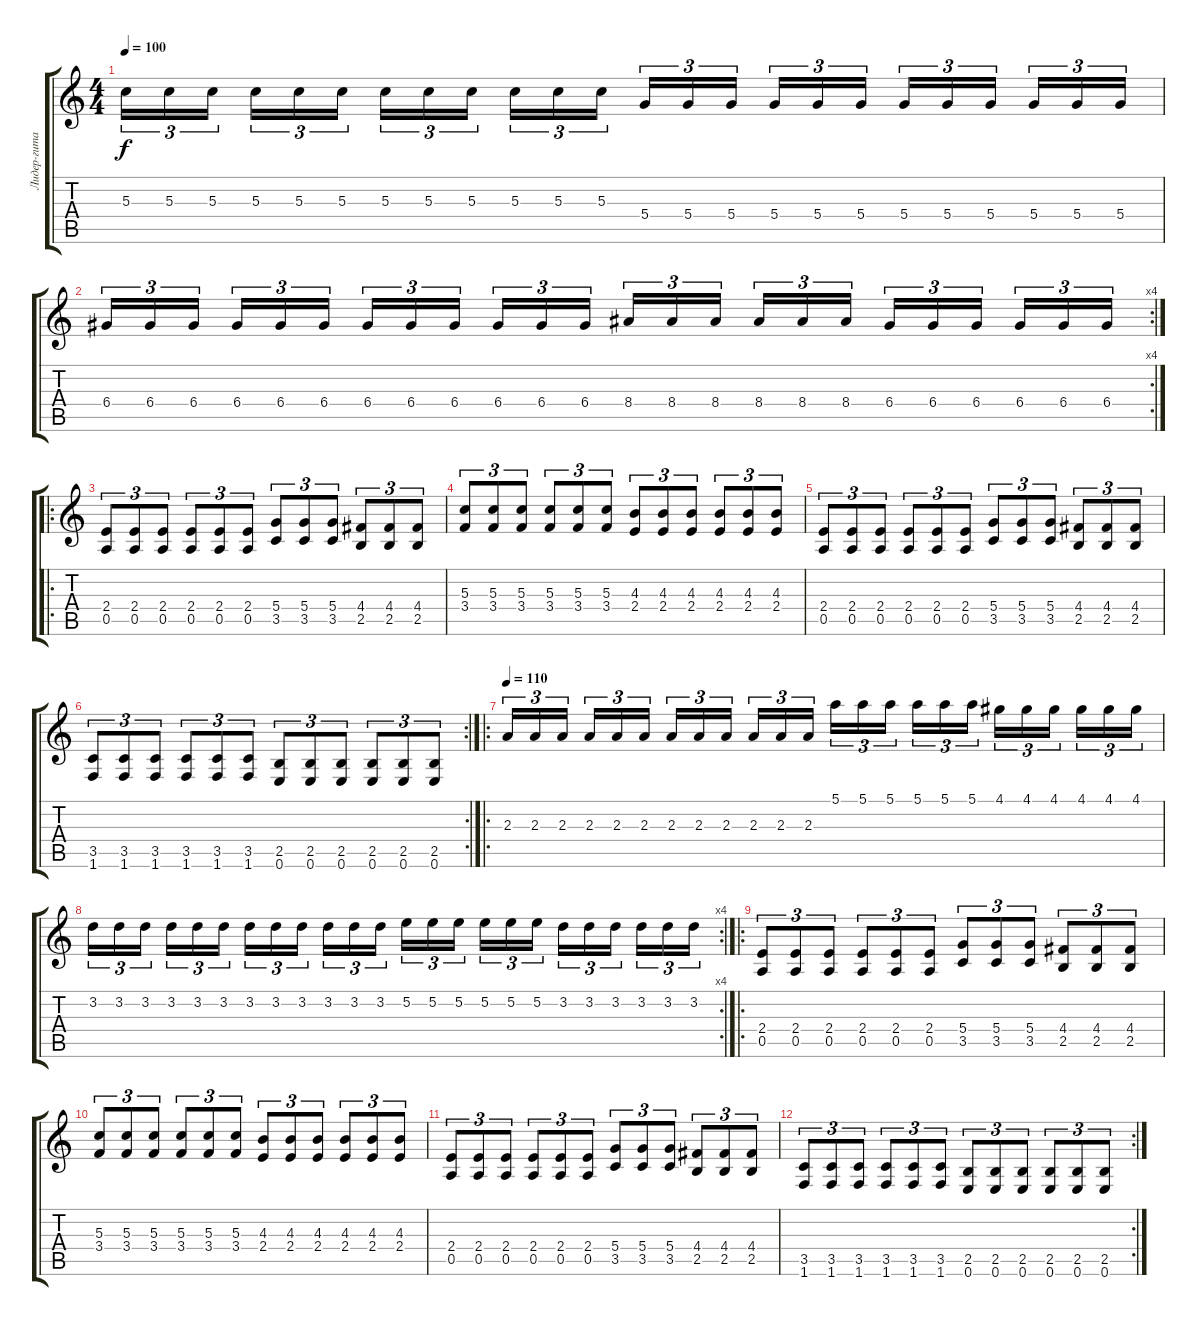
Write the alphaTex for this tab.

\track ("Лидер-гитара (Шаграт)" "Лидер-гита") {instrument distortionguitar}
\staff {score tabs}
\tuning (E4 B3 G3 D3 A2 E2) {hide}
\ts (4 4)
\tempo 100
\clef g2
\ks c
5.3.16{tu (3 2) dy f} 5.3.16{tu (3 2)} 5.3.16{tu (3 2) beam splitsecondary} 5.3.16{tu (3 2)} 5.3.16{tu (3 2)} 5.3.16{tu (3 2)} 5.3.16{tu (3 2)} 5.3.16{tu (3 2)} 5.3.16{tu (3 2) beam splitsecondary} 5.3.16{tu (3 2)} 5.3.16{tu (3 2)} 5.3.16{tu (3 2)} 5.4.16{tu (3 2)} 5.4.16{tu (3 2)} 5.4.16{tu (3 2) beam splitsecondary} 5.4.16{tu (3 2)} 5.4.16{tu (3 2)} 5.4.16{tu (3 2)} 5.4.16{tu (3 2)} 5.4.16{tu (3 2)} 5.4.16{tu (3 2) beam splitsecondary} 5.4.16{tu (3 2)} 5.4.16{tu (3 2)} 5.4.16{tu (3 2)} |
\rc 4
6.4.16{tu (3 2)} 6.4.16{tu (3 2)} 6.4.16{tu (3 2) beam splitsecondary} 6.4.16{tu (3 2)} 6.4.16{tu (3 2)} 6.4.16{tu (3 2)} 6.4.16{tu (3 2)} 6.4.16{tu (3 2)} 6.4.16{tu (3 2) beam splitsecondary} 6.4.16{tu (3 2)} 6.4.16{tu (3 2)} 6.4.16{tu (3 2)} 8.4.16{tu (3 2)} 8.4.16{tu (3 2)} 8.4.16{tu (3 2) beam splitsecondary} 8.4.16{tu (3 2)} 8.4.16{tu (3 2)} 8.4.16{tu (3 2)} 6.4.16{tu (3 2)} 6.4.16{tu (3 2)} 6.4.16{tu (3 2) beam splitsecondary} 6.4.16{tu (3 2)} 6.4.16{tu (3 2)} 6.4.16{tu (3 2)} |
\ro
(2.4 0.5).8{tu (3 2)} (2.4 0.5).8{tu (3 2)} (2.4 0.5).8{tu (3 2)} (2.4 0.5).8{tu (3 2)} (2.4 0.5).8{tu (3 2)} (2.4 0.5).8{tu (3 2)} (5.4 3.5).8{tu (3 2)} (5.4 3.5).8{tu (3 2)} (5.4 3.5).8{tu (3 2)} (4.4 2.5).8{tu (3 2)} (4.4 2.5).8{tu (3 2)} (4.4 2.5).8{tu (3 2)} |
(5.3 3.4).8{tu (3 2)} (5.3 3.4).8{tu (3 2)} (5.3 3.4).8{tu (3 2)} (5.3 3.4).8{tu (3 2)} (5.3 3.4).8{tu (3 2)} (5.3 3.4).8{tu (3 2)} (4.3 2.4).8{tu (3 2)} (4.3 2.4).8{tu (3 2)} (4.3 2.4).8{tu (3 2)} (4.3 2.4).8{tu (3 2)} (4.3 2.4).8{tu (3 2)} (4.3 2.4).8{tu (3 2)} |
(2.4 0.5).8{tu (3 2)} (2.4 0.5).8{tu (3 2)} (2.4 0.5).8{tu (3 2)} (2.4 0.5).8{tu (3 2)} (2.4 0.5).8{tu (3 2)} (2.4 0.5).8{tu (3 2)} (5.4 3.5).8{tu (3 2)} (5.4 3.5).8{tu (3 2)} (5.4 3.5).8{tu (3 2)} (4.4 2.5).8{tu (3 2)} (4.4 2.5).8{tu (3 2)} (4.4 2.5).8{tu (3 2)} |
\rc 2
(3.5 1.6).8{tu (3 2)} (3.5 1.6).8{tu (3 2)} (3.5 1.6).8{tu (3 2)} (3.5 1.6).8{tu (3 2)} (3.5 1.6).8{tu (3 2)} (3.5 1.6).8{tu (3 2)} (2.5 0.6).8{tu (3 2)} (2.5 0.6).8{tu (3 2)} (2.5 0.6).8{tu (3 2)} (2.5 0.6).8{tu (3 2)} (2.5 0.6).8{tu (3 2)} (2.5 0.6).8{tu (3 2)} |
\ro
\tempo 110
2.3.16{tu (3 2)} 2.3.16{tu (3 2)} 2.3.16{tu (3 2) beam splitsecondary} 2.3.16{tu (3 2)} 2.3.16{tu (3 2)} 2.3.16{tu (3 2)} 2.3.16{tu (3 2)} 2.3.16{tu (3 2)} 2.3.16{tu (3 2) beam splitsecondary} 2.3.16{tu (3 2)} 2.3.16{tu (3 2)} 2.3.16{tu (3 2)} 5.1.16{tu (3 2)} 5.1.16{tu (3 2)} 5.1.16{tu (3 2) beam splitsecondary} 5.1.16{tu (3 2)} 5.1.16{tu (3 2)} 5.1.16{tu (3 2)} 4.1.16{tu (3 2)} 4.1.16{tu (3 2)} 4.1.16{tu (3 2) beam splitsecondary} 4.1.16{tu (3 2)} 4.1.16{tu (3 2)} 4.1.16{tu (3 2)} |
\rc 4
3.2.16{tu (3 2)} 3.2.16{tu (3 2)} 3.2.16{tu (3 2) beam splitsecondary} 3.2.16{tu (3 2)} 3.2.16{tu (3 2)} 3.2.16{tu (3 2)} 3.2.16{tu (3 2)} 3.2.16{tu (3 2)} 3.2.16{tu (3 2) beam splitsecondary} 3.2.16{tu (3 2)} 3.2.16{tu (3 2)} 3.2.16{tu (3 2)} 5.2.16{tu (3 2)} 5.2.16{tu (3 2)} 5.2.16{tu (3 2) beam splitsecondary} 5.2.16{tu (3 2)} 5.2.16{tu (3 2)} 5.2.16{tu (3 2)} 3.2.16{tu (3 2)} 3.2.16{tu (3 2)} 3.2.16{tu (3 2) beam splitsecondary} 3.2.16{tu (3 2)} 3.2.16{tu (3 2)} 3.2.16{tu (3 2)} |
\ro
(2.4 0.5).8{tu (3 2)} (2.4 0.5).8{tu (3 2)} (2.4 0.5).8{tu (3 2)} (2.4 0.5).8{tu (3 2)} (2.4 0.5).8{tu (3 2)} (2.4 0.5).8{tu (3 2)} (5.4 3.5).8{tu (3 2)} (5.4 3.5).8{tu (3 2)} (5.4 3.5).8{tu (3 2)} (4.4 2.5).8{tu (3 2)} (4.4 2.5).8{tu (3 2)} (4.4 2.5).8{tu (3 2)} |
(5.3 3.4).8{tu (3 2)} (5.3 3.4).8{tu (3 2)} (5.3 3.4).8{tu (3 2)} (5.3 3.4).8{tu (3 2)} (5.3 3.4).8{tu (3 2)} (5.3 3.4).8{tu (3 2)} (4.3 2.4).8{tu (3 2)} (4.3 2.4).8{tu (3 2)} (4.3 2.4).8{tu (3 2)} (4.3 2.4).8{tu (3 2)} (4.3 2.4).8{tu (3 2)} (4.3 2.4).8{tu (3 2)} |
(2.4 0.5).8{tu (3 2)} (2.4 0.5).8{tu (3 2)} (2.4 0.5).8{tu (3 2)} (2.4 0.5).8{tu (3 2)} (2.4 0.5).8{tu (3 2)} (2.4 0.5).8{tu (3 2)} (5.4 3.5).8{tu (3 2)} (5.4 3.5).8{tu (3 2)} (5.4 3.5).8{tu (3 2)} (4.4 2.5).8{tu (3 2)} (4.4 2.5).8{tu (3 2)} (4.4 2.5).8{tu (3 2)} |
\rc 2
(3.5 1.6).8{tu (3 2)} (3.5 1.6).8{tu (3 2)} (3.5 1.6).8{tu (3 2)} (3.5 1.6).8{tu (3 2)} (3.5 1.6).8{tu (3 2)} (3.5 1.6).8{tu (3 2)} (2.5 0.6).8{tu (3 2)} (2.5 0.6).8{tu (3 2)} (2.5 0.6).8{tu (3 2)} (2.5 0.6).8{tu (3 2)} (2.5 0.6).8{tu (3 2)} (2.5 0.6).8{tu (3 2)}
